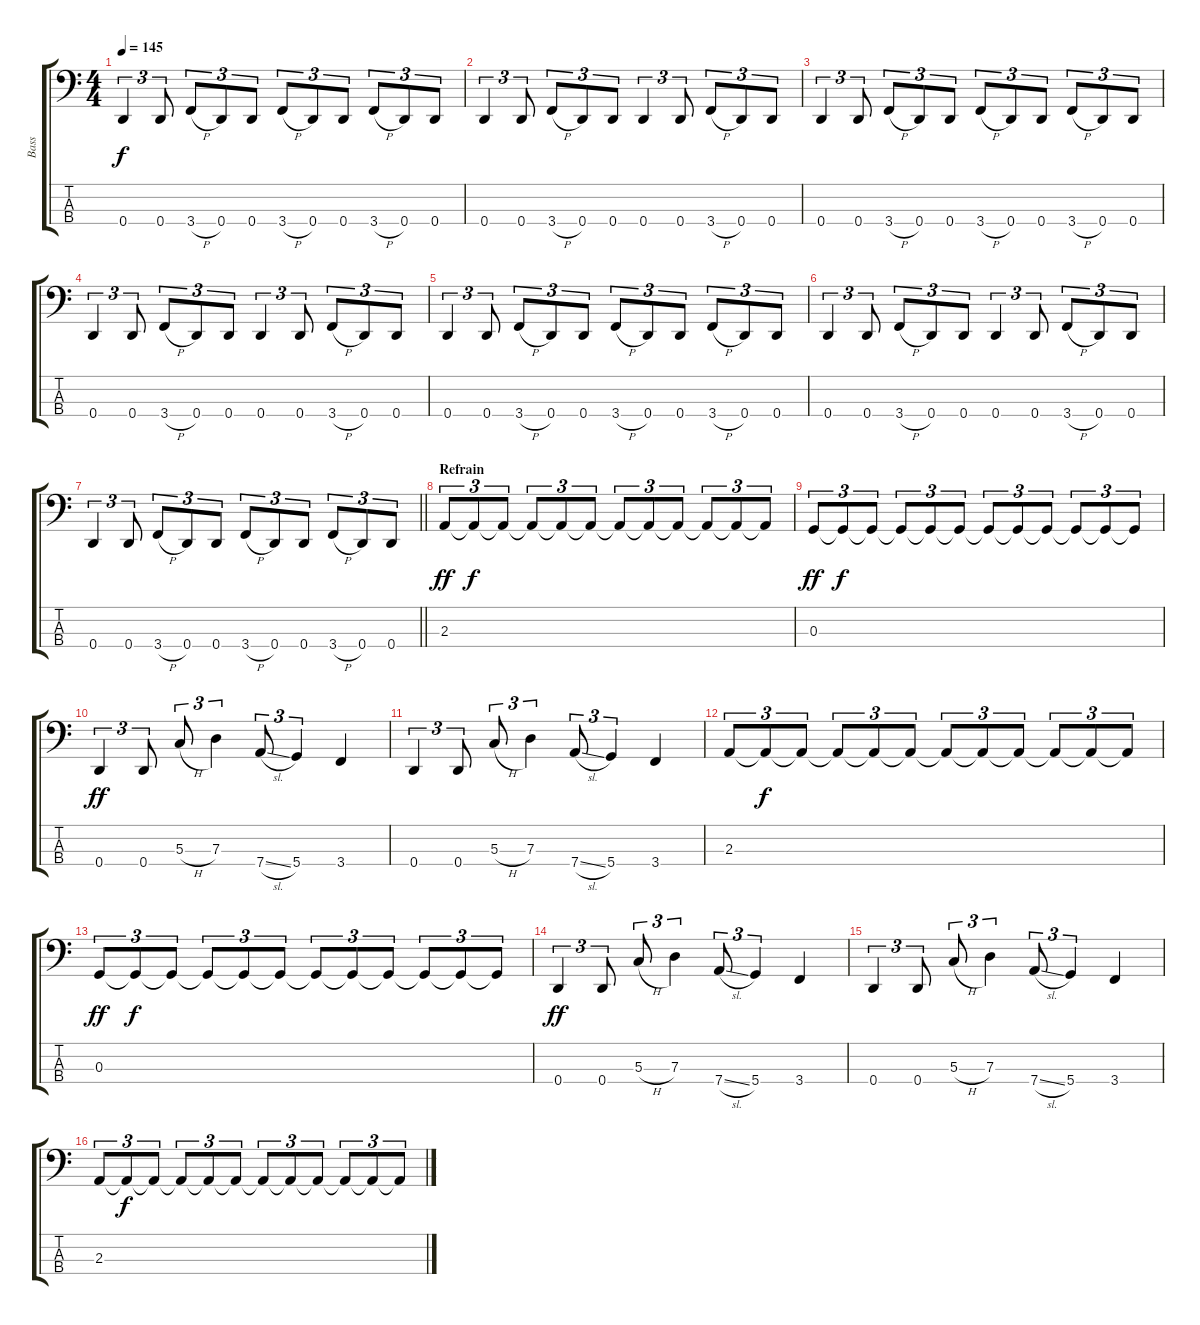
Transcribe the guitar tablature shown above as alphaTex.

\track ("Bass" "Bass") {instrument electricbassfinger}
\staff {score tabs}
\tuning (F2 C2 G1 D1) {hide}
\ts (4 4)
\tempo 145
\clef f4
\ks c
0.4.4{tu (3 2) dy f} 0.4.8{tu (3 2)} 3.4{h}.8{tu (3 2)} 0.4.8{tu (3 2)} 0.4.8{tu (3 2)} 3.4{h}.8{tu (3 2)} 0.4.8{tu (3 2)} 0.4.8{tu (3 2)} 3.4{h}.8{tu (3 2)} 0.4.8{tu (3 2)} 0.4.8{tu (3 2)} |
0.4.4{tu (3 2)} 0.4.8{tu (3 2)} 3.4{h}.8{tu (3 2)} 0.4.8{tu (3 2)} 0.4.8{tu (3 2)} 0.4.4{tu (3 2)} 0.4.8{tu (3 2)} 3.4{h}.8{tu (3 2)} 0.4.8{tu (3 2)} 0.4.8{tu (3 2)} |
0.4.4{tu (3 2)} 0.4.8{tu (3 2)} 3.4{h}.8{tu (3 2)} 0.4.8{tu (3 2)} 0.4.8{tu (3 2)} 3.4{h}.8{tu (3 2)} 0.4.8{tu (3 2)} 0.4.8{tu (3 2)} 3.4{h}.8{tu (3 2)} 0.4.8{tu (3 2)} 0.4.8{tu (3 2)} |
0.4.4{tu (3 2)} 0.4.8{tu (3 2)} 3.4{h}.8{tu (3 2)} 0.4.8{tu (3 2)} 0.4.8{tu (3 2)} 0.4.4{tu (3 2)} 0.4.8{tu (3 2)} 3.4{h}.8{tu (3 2)} 0.4.8{tu (3 2)} 0.4.8{tu (3 2)} |
0.4.4{tu (3 2)} 0.4.8{tu (3 2)} 3.4{h}.8{tu (3 2)} 0.4.8{tu (3 2)} 0.4.8{tu (3 2)} 3.4{h}.8{tu (3 2)} 0.4.8{tu (3 2)} 0.4.8{tu (3 2)} 3.4{h}.8{tu (3 2)} 0.4.8{tu (3 2)} 0.4.8{tu (3 2)} |
0.4.4{tu (3 2)} 0.4.8{tu (3 2)} 3.4{h}.8{tu (3 2)} 0.4.8{tu (3 2)} 0.4.8{tu (3 2)} 0.4.4{tu (3 2)} 0.4.8{tu (3 2)} 3.4{h}.8{tu (3 2)} 0.4.8{tu (3 2)} 0.4.8{tu (3 2)} |
\barLineRight lightlight
0.4.4{tu (3 2)} 0.4.8{tu (3 2)} 3.4{h}.8{tu (3 2)} 0.4.8{tu (3 2)} 0.4.8{tu (3 2)} 3.4{h}.8{tu (3 2)} 0.4.8{tu (3 2)} 0.4.8{tu (3 2)} 3.4{h}.8{tu (3 2)} 0.4.8{tu (3 2)} 0.4.8{tu (3 2)} |
\section ("" "Refrain")
2.3.8{tu (3 2) dy ff} 2.3{t}.8{tu (3 2) dy f} 2.3{t}.8{tu (3 2)} 2.3{t}.8{tu (3 2)} 2.3{t}.8{tu (3 2)} 2.3{t}.8{tu (3 2)} 2.3{t}.8{tu (3 2)} 2.3{t}.8{tu (3 2)} 2.3{t}.8{tu (3 2)} 2.3{t}.8{tu (3 2)} 2.3{t}.8{tu (3 2)} 2.3{t}.8{tu (3 2)} |
0.3.8{tu (3 2) dy ff} 0.3{t}.8{tu (3 2) dy f} 0.3{t}.8{tu (3 2)} 0.3{t}.8{tu (3 2)} 0.3{t}.8{tu (3 2)} 0.3{t}.8{tu (3 2)} 0.3{t}.8{tu (3 2)} 0.3{t}.8{tu (3 2)} 0.3{t}.8{tu (3 2)} 0.3{t}.8{tu (3 2)} 0.3{t}.8{tu (3 2)} 0.3{t}.8{tu (3 2)} |
0.4.4{tu (3 2) dy ff} 0.4.8{tu (3 2)} 5.3{h}.8{tu (3 2)} 7.3.4{tu (3 2)} 7.4{sl}.8{tu (3 2)} 5.4.4{tu (3 2)} 3.4.4 |
0.4.4{tu (3 2)} 0.4.8{tu (3 2)} 5.3{h}.8{tu (3 2)} 7.3.4{tu (3 2)} 7.4{sl}.8{tu (3 2)} 5.4.4{tu (3 2)} 3.4.4 |
2.3.8{tu (3 2)} 2.3{t}.8{tu (3 2) dy f} 2.3{t}.8{tu (3 2)} 2.3{t}.8{tu (3 2)} 2.3{t}.8{tu (3 2)} 2.3{t}.8{tu (3 2)} 2.3{t}.8{tu (3 2)} 2.3{t}.8{tu (3 2)} 2.3{t}.8{tu (3 2)} 2.3{t}.8{tu (3 2)} 2.3{t}.8{tu (3 2)} 2.3{t}.8{tu (3 2)} |
0.3.8{tu (3 2) dy ff} 0.3{t}.8{tu (3 2) dy f} 0.3{t}.8{tu (3 2)} 0.3{t}.8{tu (3 2)} 0.3{t}.8{tu (3 2)} 0.3{t}.8{tu (3 2)} 0.3{t}.8{tu (3 2)} 0.3{t}.8{tu (3 2)} 0.3{t}.8{tu (3 2)} 0.3{t}.8{tu (3 2)} 0.3{t}.8{tu (3 2)} 0.3{t}.8{tu (3 2)} |
0.4.4{tu (3 2) dy ff} 0.4.8{tu (3 2)} 5.3{h}.8{tu (3 2)} 7.3.4{tu (3 2)} 7.4{sl}.8{tu (3 2)} 5.4.4{tu (3 2)} 3.4.4 |
0.4.4{tu (3 2)} 0.4.8{tu (3 2)} 5.3{h}.8{tu (3 2)} 7.3.4{tu (3 2)} 7.4{sl}.8{tu (3 2)} 5.4.4{tu (3 2)} 3.4.4 |
2.3.8{tu (3 2)} 2.3{t}.8{tu (3 2) dy f} 2.3{t}.8{tu (3 2)} 2.3{t}.8{tu (3 2)} 2.3{t}.8{tu (3 2)} 2.3{t}.8{tu (3 2)} 2.3{t}.8{tu (3 2)} 2.3{t}.8{tu (3 2)} 2.3{t}.8{tu (3 2)} 2.3{t}.8{tu (3 2)} 2.3{t}.8{tu (3 2)} 2.3{t}.8{tu (3 2)}
